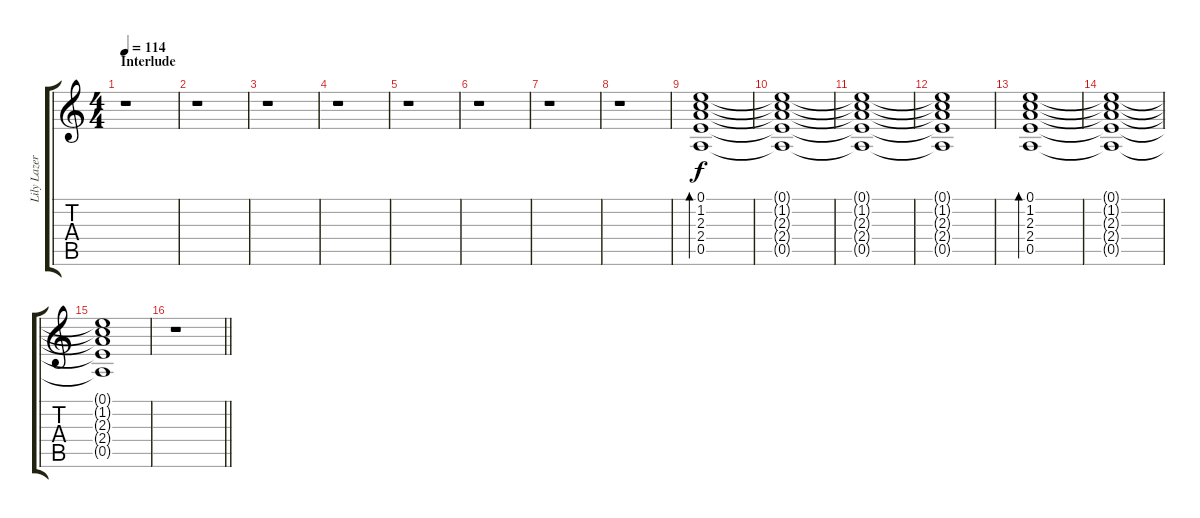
\track ("Lily Lazer (Guitar)" "Lily Lazer") {instrument acousticguitarsteel}
\staff {score tabs}
\tuning (E4 B3 G3 D3 A2 E2) {hide}
\ts (4 4)
\section ("" "Interlude")
\tempo 114
\clef g2
\ks c
r.1{dy mf} |
r.1 |
r.1 |
r.1 |
r.1 |
r.1 |
r.1 |
r.1 |
(0.1 1.2 2.3 2.4 0.5).1{bd 240 dy f} |
(0.1{t} 1.2{t} 2.3{t} 2.4{t} 0.5{t}).1 |
(0.1{t} 1.2{t} 2.3{t} 2.4{t} 0.5{t}).1 |
(0.1{t} 1.2{t} 2.3{t} 2.4{t} 0.5{t}).1 |
(0.1 1.2 2.3 2.4 0.5).1{bd 240} |
(0.1{t} 1.2{t} 2.3{t} 2.4{t} 0.5{t}).1 |
(0.1{t} 1.2{t} 2.3{t} 2.4{t} 0.5{t}).1 |
\barLineRight lightlight
r.1
